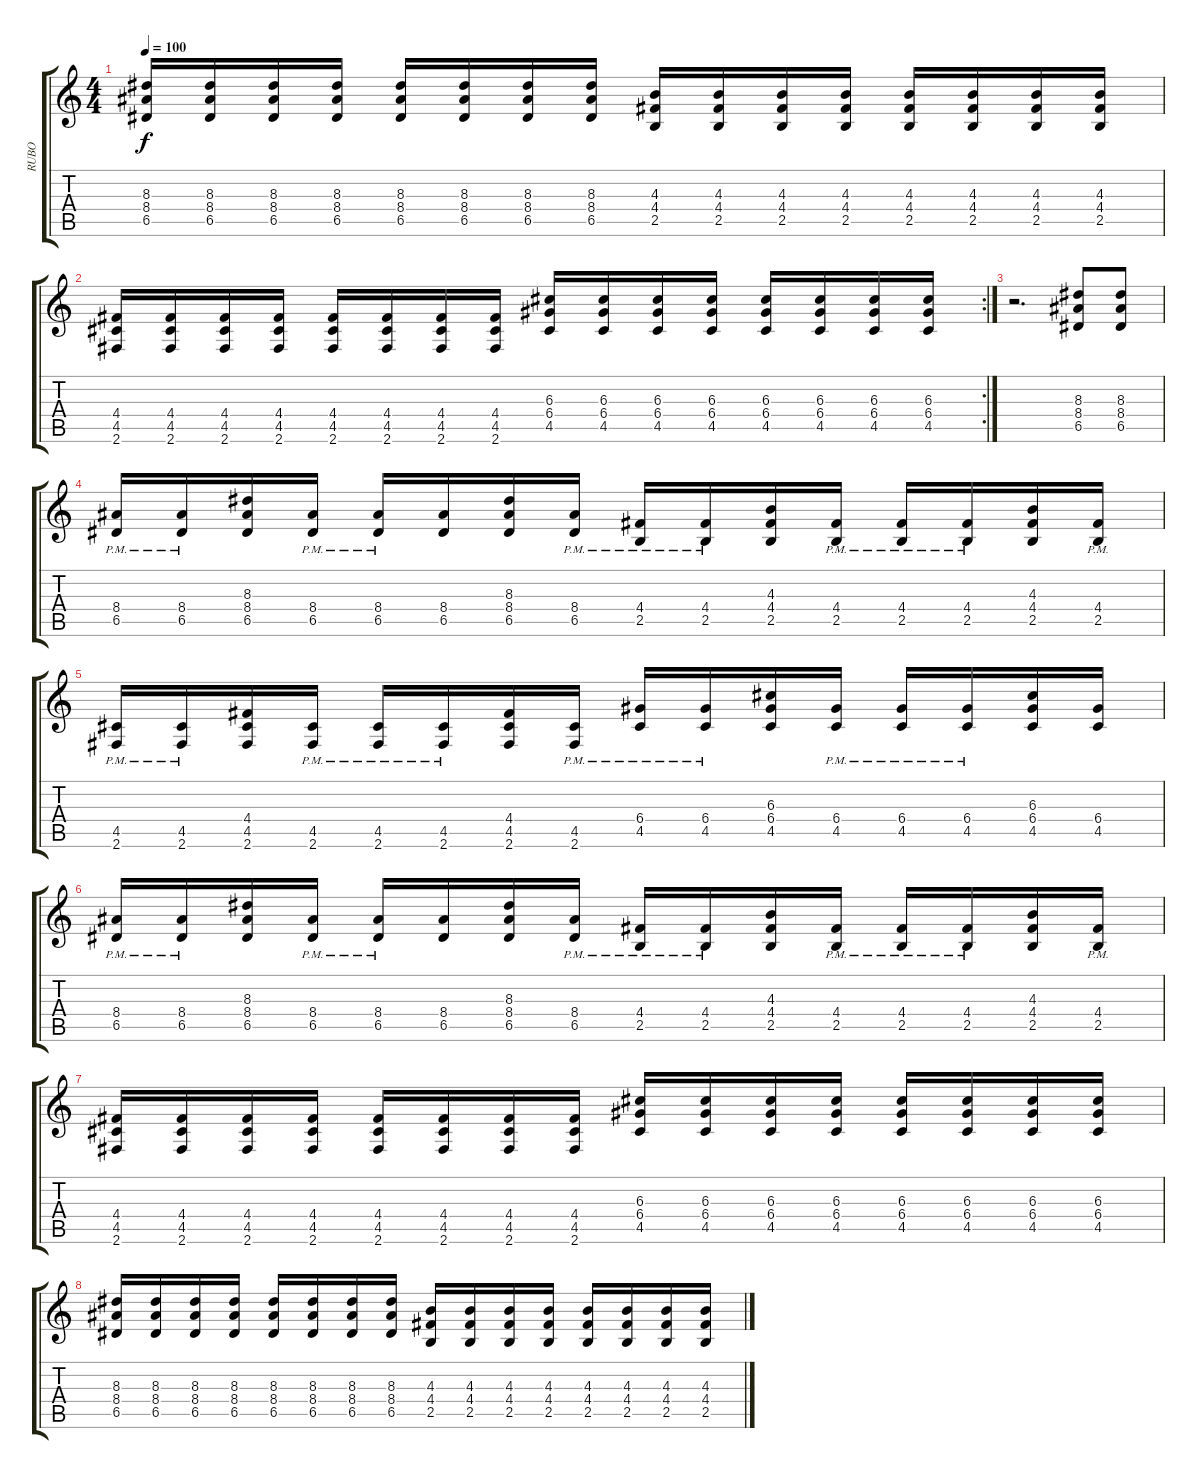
\track ("RUBO" "RUBO") {instrument distortionguitar}
\staff {score tabs}
\tuning (E4 B3 G3 D3 A2 E2) {hide}
\ts (4 4)
\tempo 100
\clef g2
\ks c
(8.3 8.4 6.5).16{dy f} (8.3 8.4 6.5).16 (8.3 8.4 6.5).16 (8.3 8.4 6.5).16 (8.3 8.4 6.5).16 (8.3 8.4 6.5).16 (8.3 8.4 6.5).16 (8.3 8.4 6.5).16 (4.3 4.4 2.5).16 (4.3 4.4 2.5).16 (4.3 4.4 2.5).16 (4.3 4.4 2.5).16 (4.3 4.4 2.5).16 (4.3 4.4 2.5).16 (4.3 4.4 2.5).16 (4.3 4.4 2.5).16 |
\rc 2
(4.4 4.5 2.6).16 (4.4 4.5 2.6).16 (4.4 4.5 2.6).16 (4.4 4.5 2.6).16 (4.4 4.5 2.6).16 (4.4 4.5 2.6).16 (4.4 4.5 2.6).16 (4.4 4.5 2.6).16 (6.3 6.4 4.5).16 (6.3 6.4 4.5).16 (6.3 6.4 4.5).16 (6.3 6.4 4.5).16 (6.3 6.4 4.5).16 (6.3 6.4 4.5).16 (6.3 6.4 4.5).16 (6.3 6.4 4.5).16 |
r.2{d} (8.3 8.4 6.5).8 (8.3 8.4 6.5).8 |
(8.4{pm} 6.5{pm}).16 (8.4{pm} 6.5{pm}).16 (8.3 8.4 6.5).16 (8.4{pm} 6.5{pm}).16 (8.4{pm} 6.5{pm}).16 (8.4 6.5).16 (8.3 8.4 6.5).16 (8.4{pm} 6.5{pm}).16 (4.4{pm} 2.5{pm}).16 (4.4{pm} 2.5{pm}).16 (4.3 4.4 2.5).16 (4.4{pm} 2.5{pm}).16 (4.4{pm} 2.5{pm}).16 (4.4{pm} 2.5{pm}).16 (4.3 4.4 2.5).16 (4.4{pm} 2.5{pm}).16 |
(4.5{pm} 2.6{pm}).16 (4.5{pm} 2.6{pm}).16 (4.4 4.5 2.6).16 (4.5{pm} 2.6{pm}).16 (4.5{pm} 2.6{pm}).16 (4.5{pm} 2.6{pm}).16 (4.4 4.5 2.6).16 (4.5{pm} 2.6{pm}).16 (6.4{pm} 4.5{pm}).16 (6.4{pm} 4.5{pm}).16 (6.3 6.4 4.5).16 (6.4{pm} 4.5{pm}).16 (6.4{pm} 4.5{pm}).16 (6.4{pm} 4.5{pm}).16 (6.3 6.4 4.5).16 (6.4 4.5).16 |
(8.4{pm} 6.5{pm}).16 (8.4{pm} 6.5{pm}).16 (8.3 8.4 6.5).16 (8.4{pm} 6.5{pm}).16 (8.4{pm} 6.5{pm}).16 (8.4 6.5).16 (8.3 8.4 6.5).16 (8.4{pm} 6.5{pm}).16 (4.4{pm} 2.5{pm}).16 (4.4{pm} 2.5{pm}).16 (4.3 4.4 2.5).16 (4.4{pm} 2.5{pm}).16 (4.4{pm} 2.5{pm}).16 (4.4{pm} 2.5{pm}).16 (4.3 4.4 2.5).16 (4.4{pm} 2.5{pm}).16 |
(4.4 4.5 2.6).16 (4.4 4.5 2.6).16 (4.4 4.5 2.6).16 (4.4 4.5 2.6).16 (4.4 4.5 2.6).16 (4.4 4.5 2.6).16 (4.4 4.5 2.6).16 (4.4 4.5 2.6).16 (6.3 6.4 4.5).16 (6.3 6.4 4.5).16 (6.3 6.4 4.5).16 (6.3 6.4 4.5).16 (6.3 6.4 4.5).16 (6.3 6.4 4.5).16 (6.3 6.4 4.5).16 (6.3 6.4 4.5).16 |
(8.3 8.4 6.5).16 (8.3 8.4 6.5).16 (8.3 8.4 6.5).16 (8.3 8.4 6.5).16 (8.3 8.4 6.5).16 (8.3 8.4 6.5).16 (8.3 8.4 6.5).16 (8.3 8.4 6.5).16 (4.3 4.4 2.5).16 (4.3 4.4 2.5).16 (4.3 4.4 2.5).16 (4.3 4.4 2.5).16 (4.3 4.4 2.5).16 (4.3 4.4 2.5).16 (4.3 4.4 2.5).16 (4.3 4.4 2.5).16
